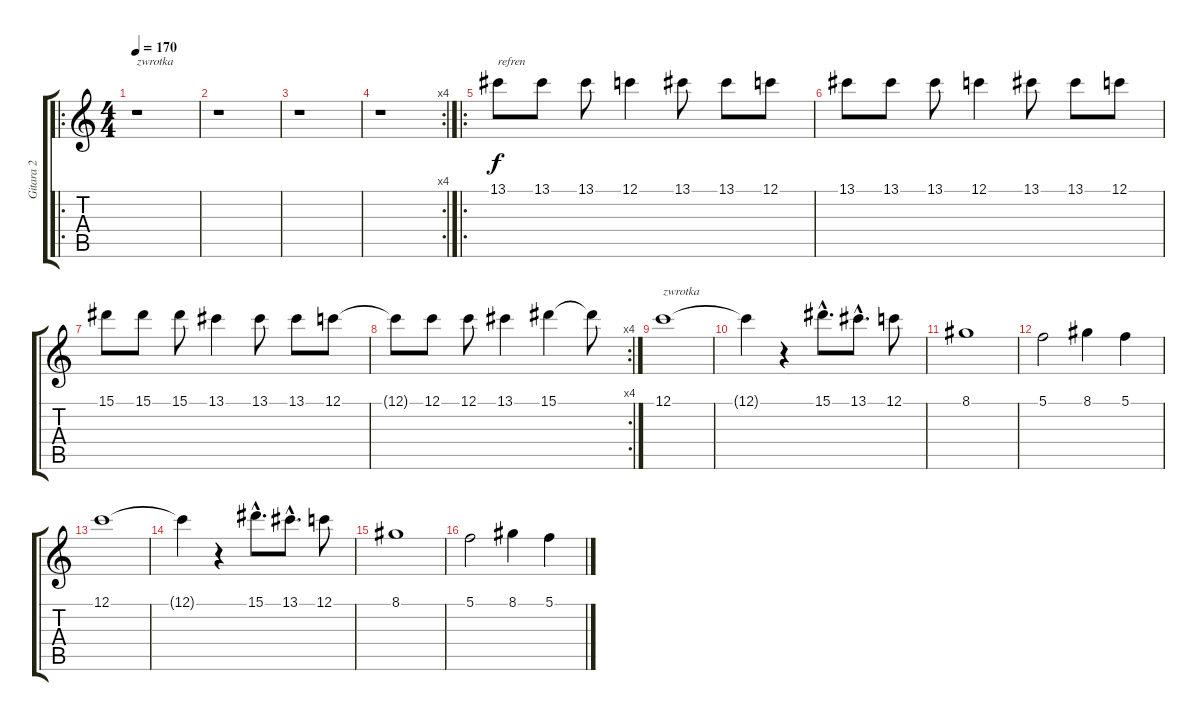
\track ("Gitara 2" "Gitara 2") {instrument overdrivenguitar}
\staff {score tabs}
\tuning (C4 C4 Ab3 Eb3 Bb2 F2) {hide}
\ro
\ts (4 4)
\tempo 170
\clef g2
\ks c
r.1{txt "zwrotka" dy f instrument overdrivenguitar} |
r.1 |
r.1 |
\rc 4
r.1 |
\ro
13.1.8{txt "refren"} 13.1.8 13.1.8 12.1.4 13.1.8 13.1.8 12.1.8 |
13.1.8 13.1.8 13.1.8 12.1.4 13.1.8 13.1.8 12.1.8 |
15.1.8 15.1.8 15.1.8 13.1.4 13.1.8 13.1.8 12.1.8 |
\rc 4
12.1{t}.8 12.1.8 12.1.8 13.1.4 15.1.4 15.1{t}.8 |
12.1.1{txt "zwrotka"} |
12.1{t}.4 r.4 15.1{hac}.8{d} 13.1{hac}.8{d} 12.1.8 |
8.1.1 |
5.1.2 8.1.4 5.1.4 |
12.1.1 |
12.1{t}.4 r.4 15.1{hac}.8{d} 13.1{hac}.8{d} 12.1.8 |
8.1.1 |
5.1.2 8.1.4 5.1.4
